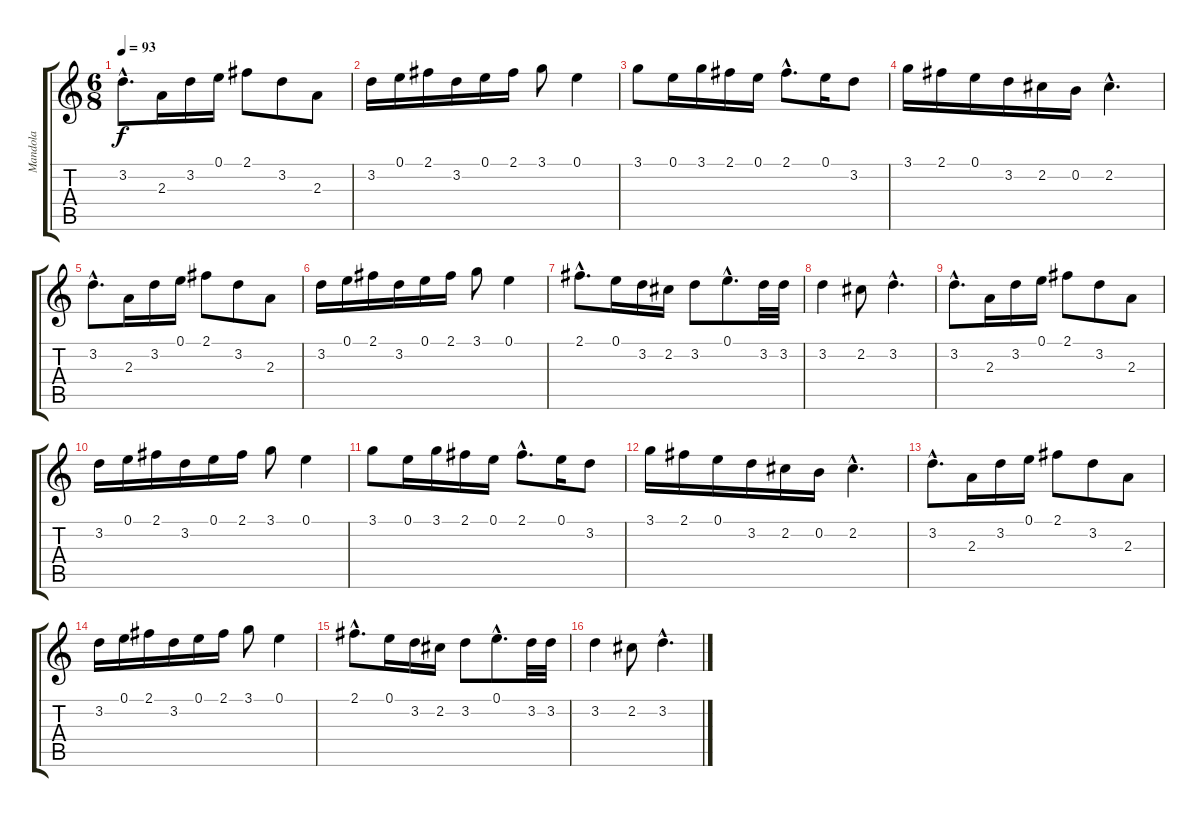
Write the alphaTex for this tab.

\track ("Mandola" "Mandola") {instrument banjo}
\staff {score tabs}
\tuning (E4 B3 G3 D3 A2 E2) {hide}
\displaytranspose 12
\ts (6 8)
\tempo 93
\clef g2
\ks c
3.2{hac}.8{d dy f} 2.3.16 3.2.16 0.1.16 2.1.8 3.2.8 2.3.8 |
3.2.16 0.1.16 2.1.16 3.2.16 0.1.16 2.1.16 3.1.8 0.1.4 |
3.1.8 0.1.16 3.1.16 2.1.16 0.1.16 2.1{hac}.8{d} 0.1.16 3.2.8 |
3.1.16 2.1.16 0.1.16 3.2.16 2.2.16 0.2.16 2.2{hac}.4{d} |
3.2{hac}.8{d} 2.3.16 3.2.16 0.1.16 2.1.8 3.2.8 2.3.8 |
3.2.16 0.1.16 2.1.16 3.2.16 0.1.16 2.1.16 3.1.8 0.1.4 |
2.1{hac}.8{d} 0.1.16 3.2.16 2.2.16 3.2.8 0.1{hac}.8{d} 3.2.32 3.2.32 |
3.2.4 2.2.8 3.2{hac}.4{d} |
3.2{hac}.8{d} 2.3.16 3.2.16 0.1.16 2.1.8 3.2.8 2.3.8 |
3.2.16 0.1.16 2.1.16 3.2.16 0.1.16 2.1.16 3.1.8 0.1.4 |
3.1.8 0.1.16 3.1.16 2.1.16 0.1.16 2.1{hac}.8{d} 0.1.16 3.2.8 |
3.1.16 2.1.16 0.1.16 3.2.16 2.2.16 0.2.16 2.2{hac}.4{d} |
3.2{hac}.8{d} 2.3.16 3.2.16 0.1.16 2.1.8 3.2.8 2.3.8 |
3.2.16 0.1.16 2.1.16 3.2.16 0.1.16 2.1.16 3.1.8 0.1.4 |
2.1{hac}.8{d} 0.1.16 3.2.16 2.2.16 3.2.8 0.1{hac}.8{d} 3.2.32 3.2.32 |
3.2.4 2.2.8 3.2{hac}.4{d}
